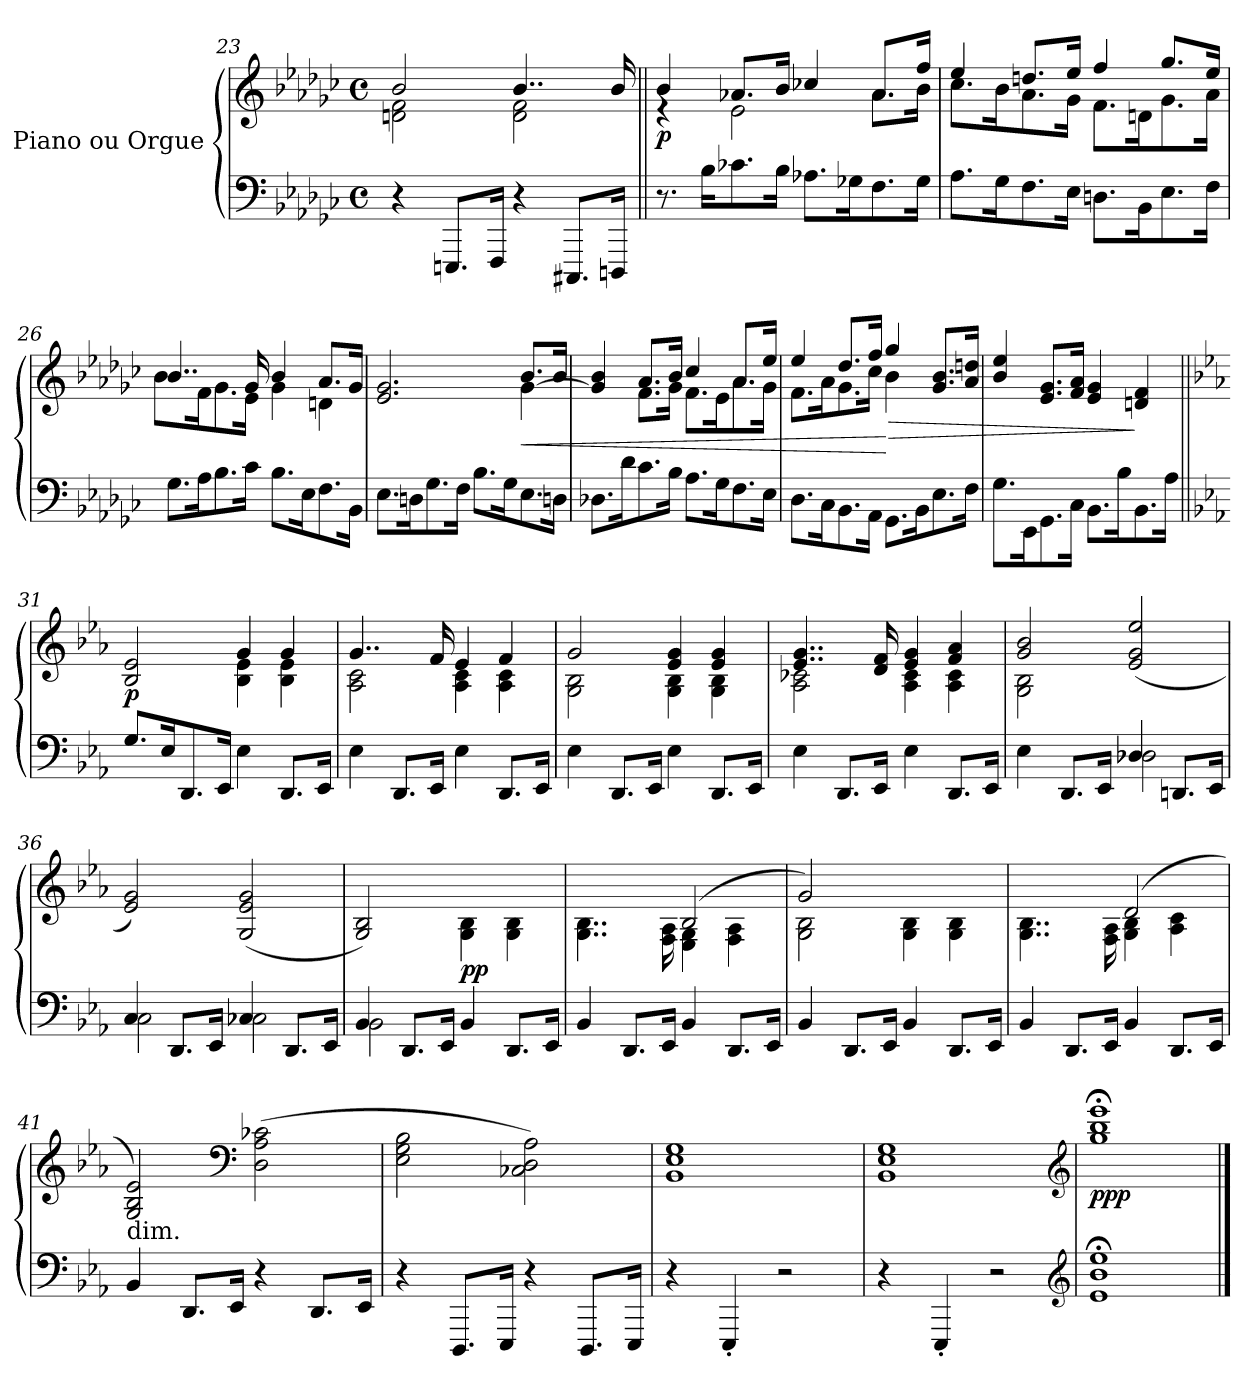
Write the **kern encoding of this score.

**kern	**kern	**dynam
*part1	*part1	*part1
*staff2	*staff1	*staff1/2
*I"Piano   ou Orgue	*	*
!!LO:PB:g=z
*clefF4	*clefG2	*
*k[b-e-a-d-g-c-]	*k[b-e-a-d-g-c-]	*
*G-:	*G-:	*
*M4/4	*M4/4	*
*met(c)	*met(c)	*
=23	=23	=23
*	*^	*
4r	2b-/	2dn\ 2f\	.
8.EEEn/L	.	.	.
16FFF/Jk	.	.	.
4r	4..b-/	2d\ 2f\	.
8.CCC#X/L	.	.	.
16DDDn/Jk	16b-/	.	.
=24||	=24||	=24||	=24||
!	!	!	!LO:DY:b
8.r	4b-/	4re	p
16B-\KL	.	.	.
8.c-X\	8.a-X/L	2e-\	.
16B-\Jk	16b-/Jk	.	.
8.A-X\L	4cc-X/	.	.
16G-X\K	.	.	.
8.F\	8.a-/L	8.a-\L	.
16G-\Jk	16ff/Jk	16b-\Jk	.
=25	=25	=25	=25
8.A-\L	4ee-/	8.cc-\L	.
16G-\K	.	16b-\K	.
8.F\	8.ddn/L	8.a-\	.
16E-\Jk	16ee-/Jk	16g-\Jk	.
8.Dn\L	4ff/	8.f\L	.
16BB-\K	.	16dn\K	.
8.E-\	8.gg-/L	8.g-\	.
16F\Jk	16ee-/Jk	16a-\Jk	.
=26	=26	=26	=26
8.G-\L	4..b-/	8.b-\L	.
16A-\K	.	16f\K	.
8.B-\	.	8.g-\	.
16c-\Jk	16g-/	16e-\Jk	.
8.B-\L	4b-/	4g-\	.
16E-\K	.	.	.
8.F\	8.a-/L	4dn\	.
16BB-\Jk	16g-/Jk	.	.
!!LO:LB:g=z	!!
=27	=27	=27	=27
8.E-\L	2.e-/ 2.g-/	2.ryy	.
16Dn\K	.	.	.
8.G-\	.	.	.
16F\Jk	.	.	.
8.B-\L	.	.	.
16G-\K	.	.	.
!	!	!	!LO:HP:b
8.E-\	[4g-\	8.b-/L	<
16Dn\Jk	.	16b-/Jk	.
=28	=28	=28	=28
8.D-X\L	4g-/] 4b-/	4ryy	.
16d-\K	.	.	.
8.c-\	8.a-/L	8.f\L	.
16B-\Jk	16b-/Jk	16g-\Jk	.
8.A-\L	4cc-/	8.f\L	.
16G-\K	.	16e-\K	.
8.F\	8.a-/L	8.a-\	.
16E-\Jk	16ee-/Jk	16g-\Jk	.
=29	=29	=29	=29
8.D-\L	4ee-/	8.f\L	.
16C-\K	.	16a-\K	.
8.BB-\	8.dd-/L	8.g-\	.
16AA-\Jk	16ff/Jk	16cc-\Jk	.
!	!	!	!LO:HP:n=1:b
8.GG-\L	4gg-/	4b-\	[ >
16BB-\K	.	.	.
8.E-\	8.g-/ 8.b-/L	4ryy	.
16F\Jk	16a-/ 16ddn/Jk	.	.
*	*v	*v	*
=30	=30	=30
8.G-\L	4b-/ 4ee-/	.
16EE-\K	.	.
8.GG-\	8.e-/ 8.g-/L	.
16C-\Jk	16f/ 16a-/Jk	.
8.BB-\L	4e-/ 4g-/	.
16B-\K	.	.
8.BB-\	4dn/ 4f/	]
16A-\Jk	.	.
!!LO:LB:g=z
=31||	=31||	=31||
*k[b-e-a-]	*k[b-e-a-]	*
*E-:	*E-:	*
*	*^	*
!	!	!	!LO:DY:b
8.G/L	2B-/ 2e-/	2ryy	p
16E-/K	.	.	.
8.DD/	.	.	.
16EE-/Jk	.	.	.
4E-\	4g/	4B-\ 4e-\	.
8.DD/L	4g/	4B-\ 4e-\	.
16EE-/Jk	.	.	.
=32	=32	=32	=32
4E-\	4..g/	2A-\ 2c\	.
8.DD/L	.	.	.
16EE-/Jk	16f/	.	.
4E-\	4e-/	4A-\ 4c\	.
8.DD/L	4f/	4A-\ 4c\	.
16EE-/Jk	.	.	.
=33	=33	=33	=33
4E-\	2g/	2G\ 2B-\	.
8.DD/L	.	.	.
16EE-/Jk	.	.	.
4E-\	4e-/ 4g/	4G\ 4B-\	.
8.DD/L	4e-/ 4g/	4G\ 4B-\	.
16EE-/Jk	.	.	.
=34	=34	=34	=34
4E-\	4..e-/ 4..g/	2A-\ 2c-X\	.
8.DD/L	.	.	.
16EE-/Jk	16d/ 16f/	.	.
4E-\	4e-/ 4g/	4A-\ 4c-\	.
8.DD/L	4f/ 4a-/	4A-\ 4c-\	.
16EE-/Jk	.	.	.
!!LO:LB:g=z	!!
=35	=35	=35	=35
*^	*	*	*
4E-\	2ryy	2g/ 2b-/	2G\ 2B-\	.
8.DD/L	.	.	.	.
16EE-/Jk	.	.	.	.
4D-X/	2D-\	(2e-/ 2g/ 2ee-/	2ryy	.
8.DDn/L	.	.	.	.
16EE-/Jk	.	.	.	.
*	*	*v	*v	*
=36	=36	=36	=36
4C/	2C\	2e-/ 2g/)	.
8.DD/L	.	.	.
16EE-/Jk	.	.	.
4C-X/	2C-\	(2G/ 2e-/ 2g/	.
8.DD/L	.	.	.
16EE-/Jk	.	.	.
=37	=37	=37	=37
4BB-/	2BB-\	2G/ 2B-/)	.
8.DD/L	.	.	.
16EE-/Jk	.	.	.
!	!	!	!LO:DY:b
4BB-/	2ryy	4G\ 4B-\	pp
8.DD/L	.	4G\ 4B-\	.
16EE-/Jk	.	.	.
*v	*v	*	*
=38	=38	=38
*	*^	*
4BB-/	4..G\ 4..B-\	2ryy	.
8.DD/L	.	.	.
16EE-/Jk	16F\ 16A-\	.	.
4BB-/	(2B-/	4E-\ 4G\	.
8.DD/L	.	4F\ 4A-\	.
16EE-/Jk	.	.	.
=39	=39	=39	=39
4BB-/	2g/)	2G\ 2B-\	.
8.DD/L	.	.	.
16EE-/Jk	.	.	.
4BB-/	4G\ 4B-\	2ryy	.
8.DD/L	4G\ 4B-\	.	.
16EE-/Jk	.	.	.
!!LO:LB:g=z	!!
=40	=40	=40	=40
4BB-/	4..G\ 4..B-\	2ryy	.
8.DD/L	.	.	.
16EE-/Jk	16F\ 16A-\	.	.
4BB-/	(2d/	4G\ 4B-\	.
8.DD/L	.	4A-\ 4c\	.
16EE-/Jk	.	.	.
*	*v	*v	*
=41	=41	=41
!	!LO:TX:b:t=dim.	!
4BB-/	2G/ 2B-/ 2e-/)	.
8.DD/L	.	.
16EE-/Jk	.	.
*	*clefF4	*
4r	(2D\ 2A-\ 2c-X\	.
8.DD/L	.	.
16EE-/Jk	.	.
=42	=42	=42
4r	2E-\ 2G\ 2B-\	.
8.DDD/L	.	.
16EEE-/Jk	.	.
4r	2C-X\ 2D\ 2A-\)	.
8.DDD/L	.	.
16EEE-/Jk	.	.
=43	=43	=43
4r	1BB- 1E- 1G	.
4EEE-'/	.	.
2r	.	.
=44	=44	=44
4r	1BB- 1E- 1G	.
4EEE-'/	.	.
2r	.	.
*clefG2	*clefG2	*
=45	=45	=45
!	!	!LO:DY:b
1e-;< 1b-;< 1ee-;<	1gg;< 1bb-;< 1eee-;<	ppp
==	==	==
*-	*-	*-
